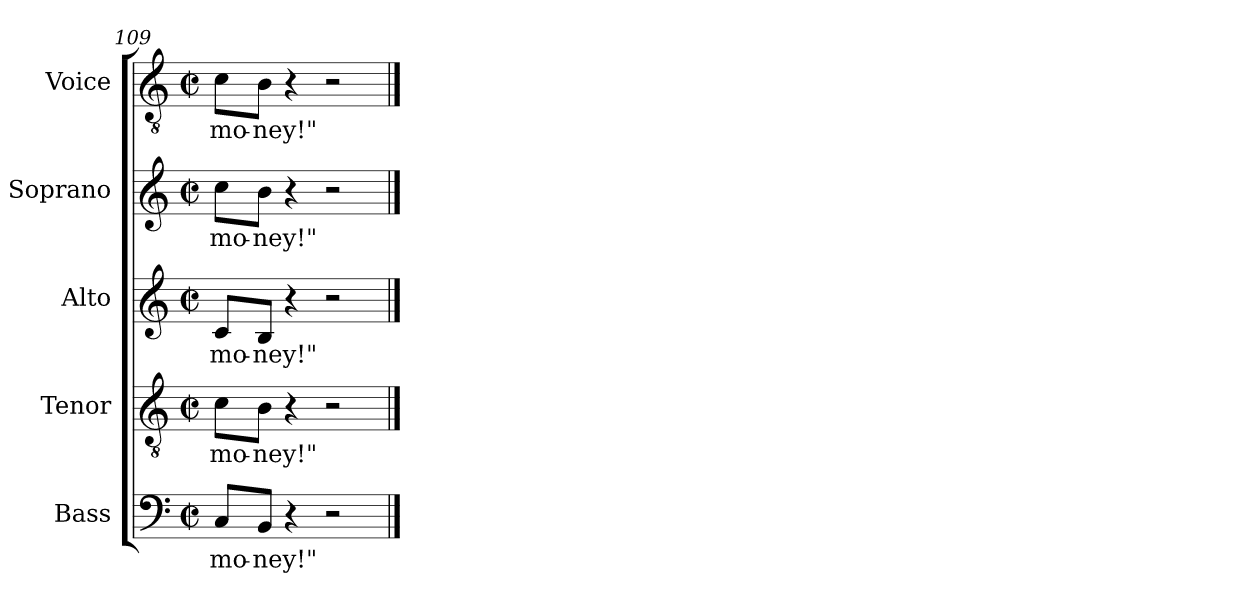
**kern	**text	**kern	**text	**kern	**text	**kern	**text	**kern	**text
*part5	*part5	*part4	*part4	*part3	*part3	*part2	*part2	*part1	*part1
*staff5	*staff5	*staff4	*staff4	*staff3	*staff3	*staff2	*staff2	*staff1	*staff1
*I"Bass	*	*I"Tenor	*	*I"Alto	*	*I"Soprano	*	*I"Voice	*
*I'B.	*	*I'T.	*	*I'A.	*	*I'S.	*	*I'Vo.	*
!!LO:PB:g=z
*clefF4	*	*clefGv2	*	*clefG2	*	*clefG2	*	*clefGv2	*
*k[]	*	*k[]	*	*k[]	*	*k[]	*	*k[]	*
*M2/2	*	*M2/2	*	*M2/2	*	*M2/2	*	*M2/2	*
*met(c|)	*	*met(c|)	*	*met(c|)	*	*met(c|)	*	*met(c|)	*
=109	=109	=109	=109	=109	=109	=109	=109	=109	=109
!	!LO:LY:b	!	!LO:LY:b	!	!LO:LY:b	!	!LO:LY:b	!	!LO:LY:b
8C/L	mo-	8c\L	mo-	8c/L	mo-	8cc\L	mo-	8c\L	mo-
!	!LO:LY:b	!	!LO:LY:b	!	!LO:LY:b	!	!LO:LY:b	!	!LO:LY:b
8BB/J	-ney!"	8B\J	-ney!"	8B/J	-ney!"	8b\J	-ney!"	8B\J	-ney!"
4r	.	4r	.	4r	.	4r	.	4r	.
2r	.	2r	.	2r	.	2r	.	2r	.
==	==	==	==	==	==	==	==	==	==
*-	*-	*-	*-	*-	*-	*-	*-	*-	*-
